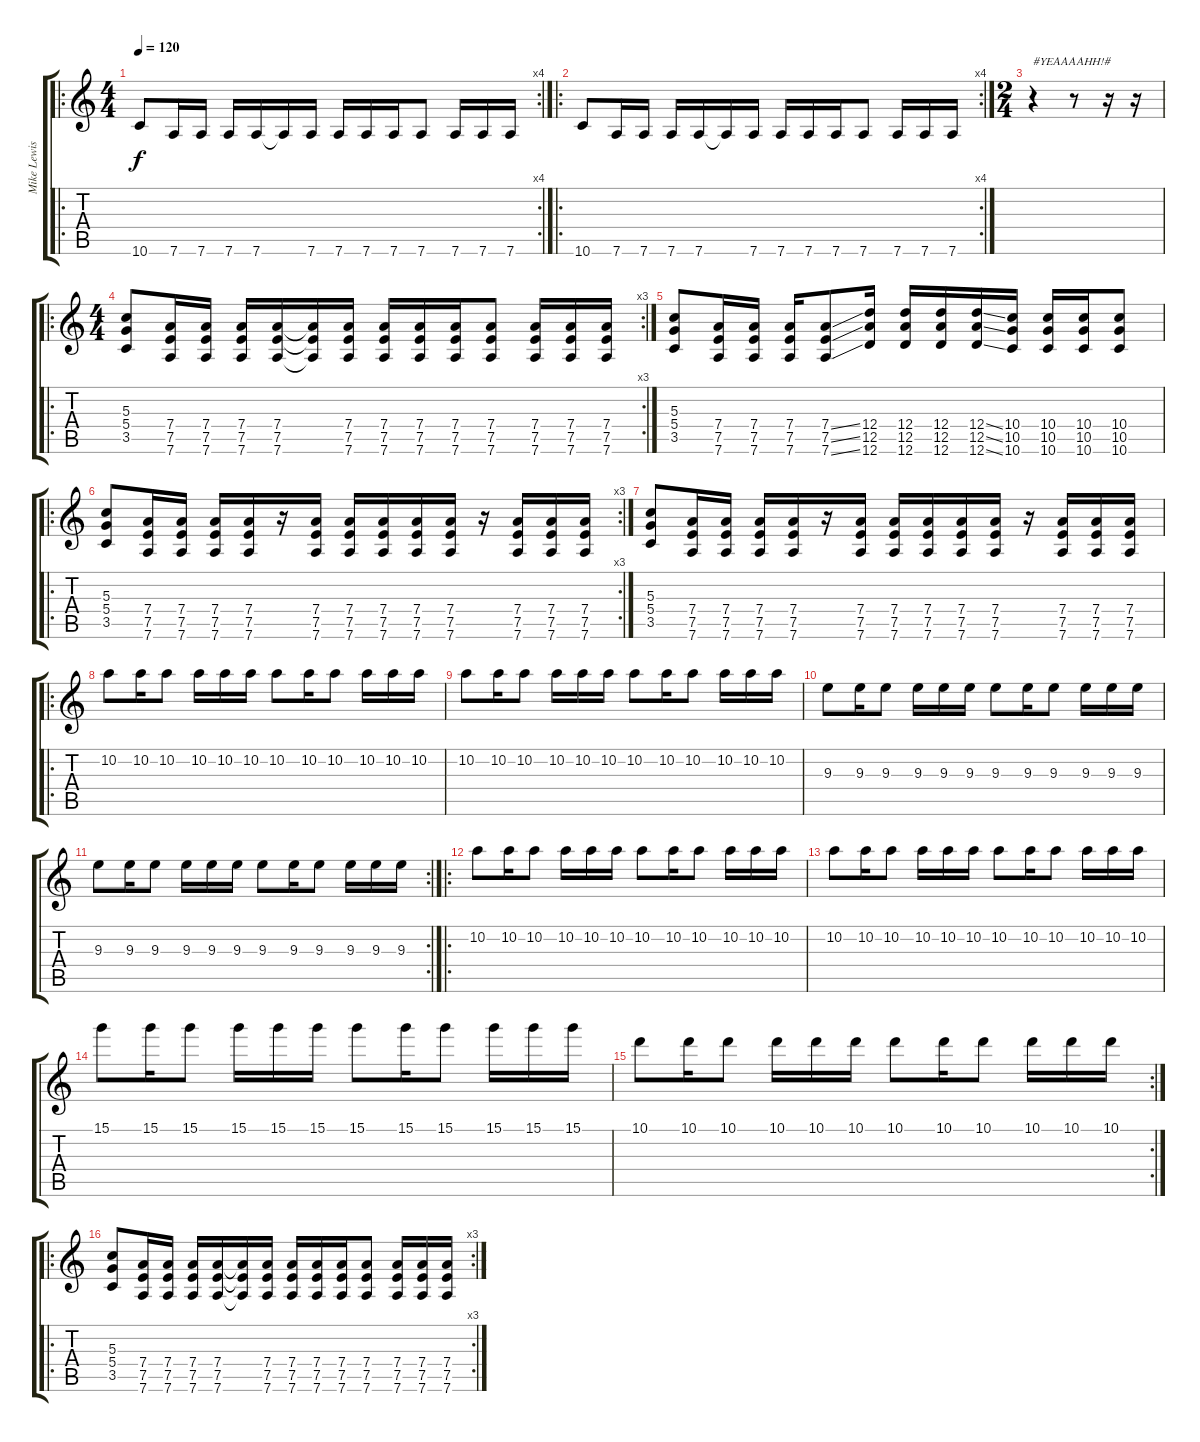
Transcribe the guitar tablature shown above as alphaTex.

\track ("Mike Lewis" "Mike Lewis") {instrument overdrivenguitar}
\staff {score tabs}
\tuning (E4 B3 G3 D3 A2 D2) {hide}
\ro
\rc 4
\ts (4 4)
\tempo 120
\clef g2
\ks c
10.6.8{dy f instrument overdrivenguitar} 7.6.16 7.6.16 7.6.16 7.6.16 7.6{t}.16 7.6.16 7.6.16 7.6.16 7.6.16 7.6.8 7.6.16 7.6.16 7.6.16 |
\ro
\rc 4
10.6.8 7.6.16 7.6.16 7.6.16 7.6.16 7.6{t}.16 7.6.16 7.6.16 7.6.16 7.6.16 7.6.8 7.6.16 7.6.16 7.6.16 |
\ts (2 4)
r.4{txt "#YEAAAAHH!#"} r.8 r.16 r.16 |
\ro
\rc 3
\ts (4 4)
(5.3 5.4 3.5).8{instrument distortionguitar} (7.4 7.5 7.6).16 (7.4 7.5 7.6).16 (7.4 7.5 7.6).16 (7.4 7.5 7.6).16 (7.4{t} 7.5{t} 7.6{t}).16 (7.4 7.5 7.6).16 (7.4 7.5 7.6).16 (7.4 7.5 7.6).16 (7.4 7.5 7.6).16 (7.4 7.5 7.6).8 (7.4 7.5 7.6).16 (7.4 7.5 7.6).16 (7.4 7.5 7.6).16 |
(5.3 5.4 3.5).8 (7.4 7.5 7.6).16 (7.4 7.5 7.6).16 (7.4 7.5 7.6).16 (7.4{ss} 7.5{ss} 7.6{ss}).8 (12.4 12.5 12.6).16 (12.4 12.5 12.6).16 (12.4 12.5 12.6).16 (12.4{ss} 12.5{ss} 12.6{ss}).16 (10.4 10.5 10.6).16 (10.4 10.5 10.6).16 (10.4 10.5 10.6).16 (10.4 10.5 10.6).8 |
\ro
\rc 3
(5.3 5.4 3.5).8 (7.4 7.5 7.6).16 (7.4 7.5 7.6).16 (7.4 7.5 7.6).16 (7.4 7.5 7.6).16 r.16 (7.4 7.5 7.6).16 (7.4 7.5 7.6).16 (7.4 7.5 7.6).16 (7.4 7.5 7.6).16 (7.4 7.5 7.6).16 r.16 (7.4 7.5 7.6).16 (7.4 7.5 7.6).16 (7.4 7.5 7.6).16 |
(5.3 5.4 3.5).8 (7.4 7.5 7.6).16 (7.4 7.5 7.6).16 (7.4 7.5 7.6).16 (7.4 7.5 7.6).16 r.16 (7.4 7.5 7.6).16 (7.4 7.5 7.6).16 (7.4 7.5 7.6).16 (7.4 7.5 7.6).16 (7.4 7.5 7.6).16 r.16 (7.4 7.5 7.6).16 (7.4 7.5 7.6).16 (7.4 7.5 7.6).16 |
\ro
10.2.8 10.2.16 10.2.8 10.2.16 10.2.16 10.2.16 10.2.8 10.2.16 10.2.8 10.2.16 10.2.16 10.2.16 |
10.2.8 10.2.16 10.2.8 10.2.16 10.2.16 10.2.16 10.2.8 10.2.16 10.2.8 10.2.16 10.2.16 10.2.16 |
9.3.8 9.3.16 9.3.8 9.3.16 9.3.16 9.3.16 9.3.8 9.3.16 9.3.8 9.3.16 9.3.16 9.3.16 |
\rc 2
9.3.8 9.3.16 9.3.8 9.3.16 9.3.16 9.3.16 9.3.8 9.3.16 9.3.8 9.3.16 9.3.16 9.3.16 |
\ro
10.2.8 10.2.16 10.2.8 10.2.16 10.2.16 10.2.16 10.2.8 10.2.16 10.2.8 10.2.16 10.2.16 10.2.16 |
10.2.8 10.2.16 10.2.8 10.2.16 10.2.16 10.2.16 10.2.8 10.2.16 10.2.8 10.2.16 10.2.16 10.2.16 |
15.1.8 15.1.16 15.1.8 15.1.16 15.1.16 15.1.16 15.1.8 15.1.16 15.1.8 15.1.16 15.1.16 15.1.16 |
\rc 2
10.1.8 10.1.16 10.1.8 10.1.16 10.1.16 10.1.16 10.1.8 10.1.16 10.1.8 10.1.16 10.1.16 10.1.16 |
\ro
\rc 3
(5.3 5.4 3.5).8 (7.4 7.5 7.6).16 (7.4 7.5 7.6).16 (7.4 7.5 7.6).16 (7.4 7.5 7.6).16 (7.4{t} 7.5{t} 7.6{t}).16 (7.4 7.5 7.6).16 (7.4 7.5 7.6).16 (7.4 7.5 7.6).16 (7.4 7.5 7.6).16 (7.4 7.5 7.6).8 (7.4 7.5 7.6).16 (7.4 7.5 7.6).16 (7.4 7.5 7.6).16
